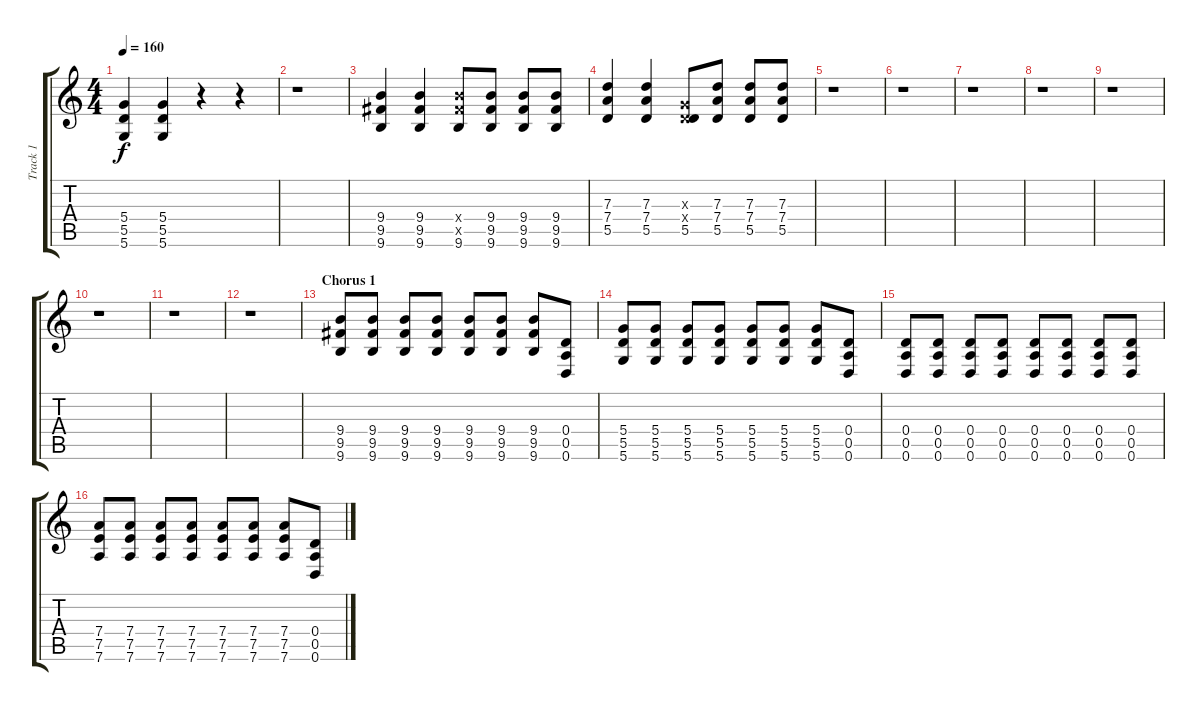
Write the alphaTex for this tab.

\track ("Track 1" "Track 1") {instrument distortionguitar}
\staff {score tabs}
\tuning (E4 B3 G3 D3 A2 D2) {hide}
\ts (4 4)
\tempo 160
\clef g2
\ks c
(5.4 5.5 5.6).4{dy f} (5.4 5.5 5.6).4 r.4 r.4 |
r.1 |
(9.4 9.5 9.6).4 (9.4 9.5 9.6).4 (9.4{x} 9.5{x} 9.6).8 (9.4 9.5 9.6).8 (9.4 9.5 9.6).8 (9.4 9.5 9.6).8 |
(7.3 7.4 5.5).4 (7.3 7.4 5.5).4 (0.3{x} 0.4{x} 5.5).8 (7.3 7.4 5.5).8 (7.3 7.4 5.5).8 (7.3 7.4 5.5).8 |
r.1 |
r.1 |
r.1 |
r.1 |
r.1 |
r.1 |
r.1 |
r.1 |
\section ("" "Chorus 1")
(9.4 9.5 9.6).8 (9.4 9.5 9.6).8 (9.4 9.5 9.6).8 (9.4 9.5 9.6).8 (9.4 9.5 9.6).8 (9.4 9.5 9.6).8 (9.4 9.5 9.6).8 (0.4 0.5 0.6).8 |
(5.4 5.5 5.6).8 (5.4 5.5 5.6).8 (5.4 5.5 5.6).8 (5.4 5.5 5.6).8 (5.4 5.5 5.6).8 (5.4 5.5 5.6).8 (5.4 5.5 5.6).8 (0.4 0.5 0.6).8 |
(0.4 0.5 0.6).8 (0.4 0.5 0.6).8 (0.4 0.5 0.6).8 (0.4 0.5 0.6).8 (0.4 0.5 0.6).8 (0.4 0.5 0.6).8 (0.4 0.5 0.6).8 (0.4 0.5 0.6).8 |
(7.4 7.5 7.6).8 (7.4 7.5 7.6).8 (7.4 7.5 7.6).8 (7.4 7.5 7.6).8 (7.4 7.5 7.6).8 (7.4 7.5 7.6).8 (7.4 7.5 7.6).8 (0.4 0.5 0.6).8
